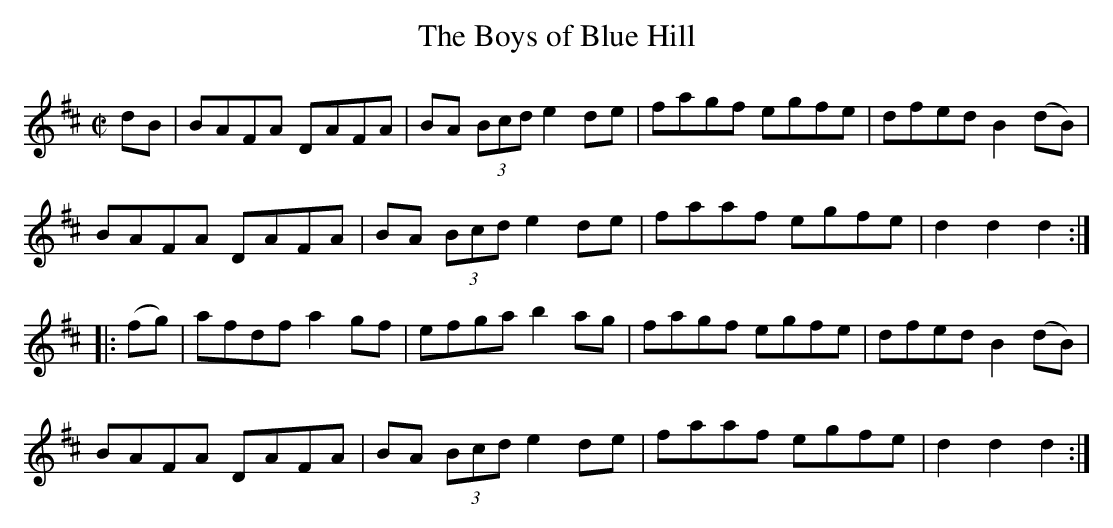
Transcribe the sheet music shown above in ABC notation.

X:1
T:The Boys of Blue Hill
M:C|
L:1/8
K:D
dB |BAFA DAFA|BA (3Bcd e2 de|fagf egfe|dfed B2 (dB)|
BAFA DAFA|BA (3Bcd e2 de|faaf egfe| d2 d2 d2 :|
|: (fg)|afdf a2 gf|efga b2 ag|fagf egfe|dfed B2 (dB)|
BAFA DAFA|BA (3Bcd e2 de|faaf egfe |d2 d2 d2 :|
